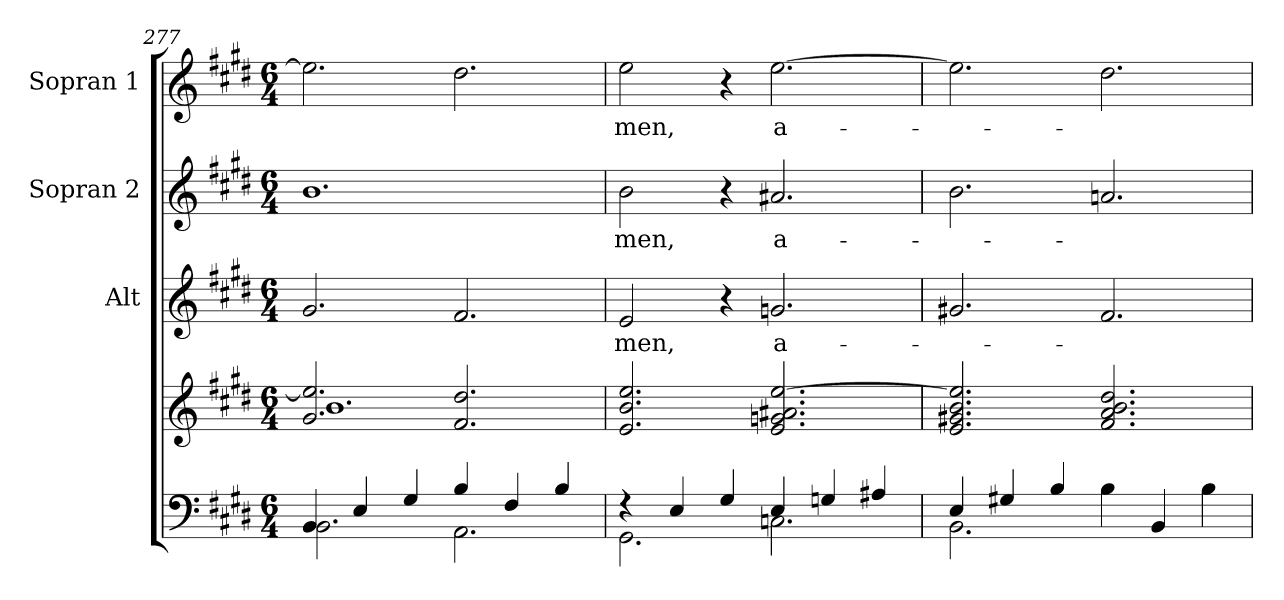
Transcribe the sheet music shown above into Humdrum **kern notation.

**kern	**kern	**kern	**text	**kern	**text	**kern	**text
*part4	*part4	*part3	*part3	*part2	*part2	*part1	*part1
*staff5	*staff4	*staff3	*staff3	*staff2	*staff2	*staff1	*staff1
*	*	*I"Alt	*	*I"Sopran 2	*	*I"Sopran 1	*
*	*	*I'A.	*	*I'S. 2	*	*I'S. 1	*
*clefF4	*clefG2	*clefG2	*	*clefG2	*	*clefG2	*
*k[f#c#g#d#]	*k[f#c#g#d#]	*k[f#c#g#d#]	*	*k[f#c#g#d#]	*	*k[f#c#g#d#]	*
*E:	*E:	*E:	*	*E:	*	*E:	*
*M6/4	*M6/4	*M6/4	*	*M6/4	*	*M6/4	*
=277	=277	=277	=277	=277	=277	=277	=277
*^	*^	*	*	*	*	*	*
4BB/	2.BB\	2.g#/ 2.ee/]	1.b	2.g#/	.	1.b	.	2.ee\]	.
4E/	.	.	.	.	.	.	.	.	.
4G#/	.	.	.	.	.	.	.	.	.
4B/	2.AA\	2.f#/ 2.dd#/	.	2.f#/	.	.	.	2.dd#\	.
4F#/	.	.	.	.	.	.	.	.	.
4B/	.	.	.	.	.	.	.	.	.
*	*	*v	*v	*	*	*	*	*	*
!!LO:LB:g=z
=278	=278	=278	=278	=278	=278	=278	=278	=278
!	!	!	!	!LO:LY:b	!	!LO:LY:b	!	!LO:LY:b
4rF	2.GG#\	2.e/ 2.b/ 2.ee/	2e/	-men,	2b\	-men,	2ee\	-men,
4E/	.	.	.	.	.	.	.	.
4G#/	.	.	4r	.	4r	.	4r	.
!	!	!	!	!LO:LY:b	!	!LO:LY:b	!	!LO:LY:b
4E/	2.Cn\	2.e/ 2.gn/ 2.a#X/ [>2.ee/	2.gn/	a-	2.a#X/	a-	[2.ee\	a-
4Gn/	.	.	.	.	.	.	.	.
4A#X/	.	.	.	.	.	.	.	.
=279	=279	=279	=279	=279	=279	=279	=279	=279
4E/	2.BB\	2.e/ 2.g#X/ 2.b/ 2.ee/]	2.g#X/	.	2.b\	.	2.ee\]	.
4G#X/	.	.	.	.	.	.	.	.
4B/	.	.	.	.	.	.	.	.
4B\	2.ryy	2.f#/ 2.a/ 2.b/ 2.dd#/	2.f#/	.	2.an/	.	2.dd#\	.
4BB/	.	.	.	.	.	.	.	.
4B\	.	.	.	.	.	.	.	.
*v	*v	*	*	*	*	*	*	*
=	=	=	=	=	=	=	=
*-	*-	*-	*-	*-	*-	*-	*-
